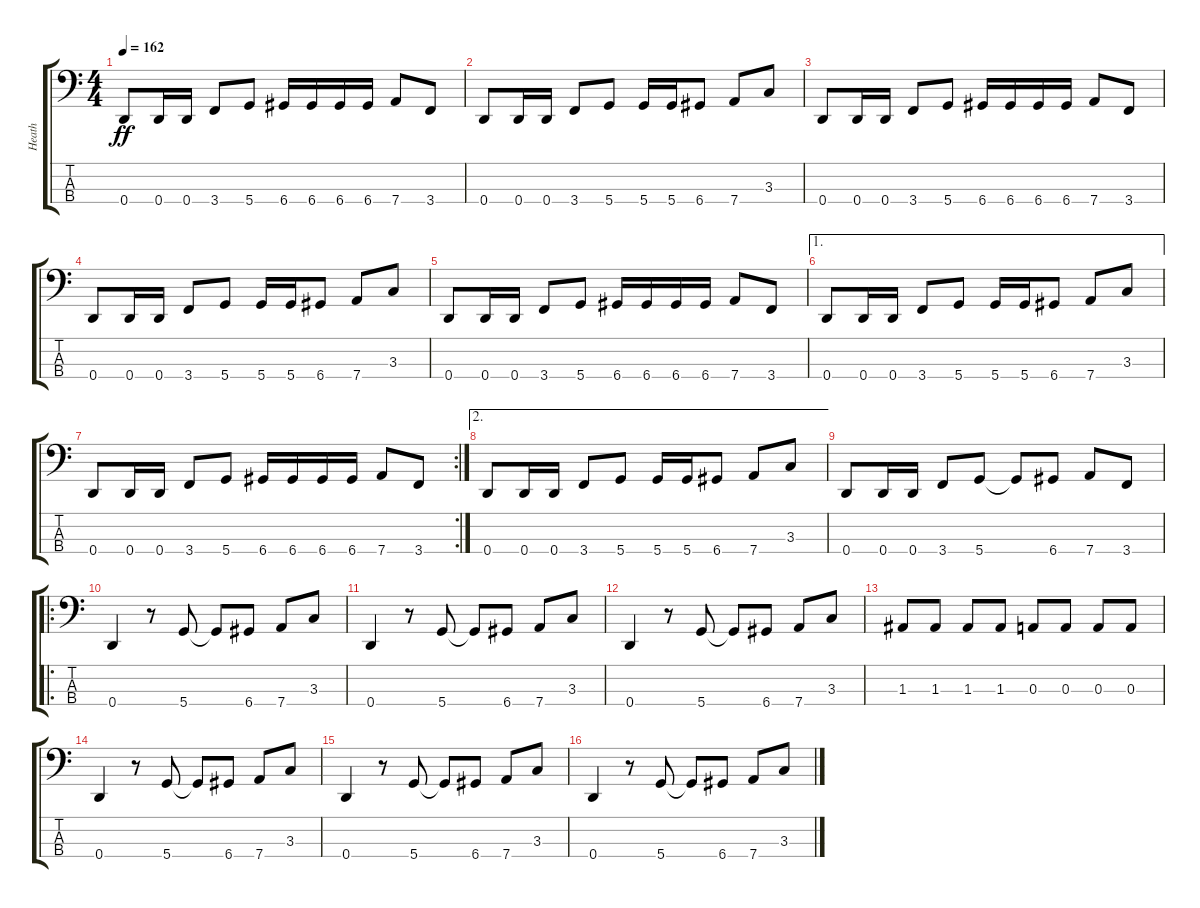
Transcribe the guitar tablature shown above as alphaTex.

\track ("Heath" "Heath") {instrument electricbassfinger}
\staff {score tabs}
\tuning (G2 D2 A1 D1) {hide}
\ts (4 4)
\tempo 162
\clef f4
\ks c
0.4.8{dy ff} 0.4.16 0.4.16 3.4.8 5.4.8 6.4.16 6.4.16 6.4.16 6.4.16 7.4.8 3.4.8 |
0.4.8 0.4.16 0.4.16 3.4.8 5.4.8 5.4.16 5.4.16 6.4.8 7.4.8 3.3.8 |
0.4.8 0.4.16 0.4.16 3.4.8 5.4.8 6.4.16 6.4.16 6.4.16 6.4.16 7.4.8 3.4.8 |
0.4.8 0.4.16 0.4.16 3.4.8 5.4.8 5.4.16 5.4.16 6.4.8 7.4.8 3.3.8 |
0.4.8 0.4.16 0.4.16 3.4.8 5.4.8 6.4.16 6.4.16 6.4.16 6.4.16 7.4.8 3.4.8 |
\ae 1
0.4.8 0.4.16 0.4.16 3.4.8 5.4.8 5.4.16 5.4.16 6.4.8 7.4.8 3.3.8 |
\rc 2
0.4.8 0.4.16 0.4.16 3.4.8 5.4.8 6.4.16 6.4.16 6.4.16 6.4.16 7.4.8 3.4.8 |
\ae 2
0.4.8 0.4.16 0.4.16 3.4.8 5.4.8 5.4.16 5.4.16 6.4.8 7.4.8 3.3.8 |
0.4.8 0.4.16 0.4.16 3.4.8 5.4.8 5.4{t}.8 6.4.8 7.4.8 3.4.8 |
\ro
0.4.4 r.8 5.4.8 5.4{t}.8 6.4.8 7.4.8 3.3.8 |
0.4.4 r.8 5.4.8 5.4{t}.8 6.4.8 7.4.8 3.3.8 |
0.4.4 r.8 5.4.8 5.4{t}.8 6.4.8 7.4.8 3.3.8 |
1.3.8 1.3.8 1.3.8 1.3.8 0.3.8 0.3.8 0.3.8 0.3.8 |
0.4.4 r.8 5.4.8 5.4{t}.8 6.4.8 7.4.8 3.3.8 |
0.4.4 r.8 5.4.8 5.4{t}.8 6.4.8 7.4.8 3.3.8 |
0.4.4 r.8 5.4.8 5.4{t}.8 6.4.8 7.4.8 3.3.8
